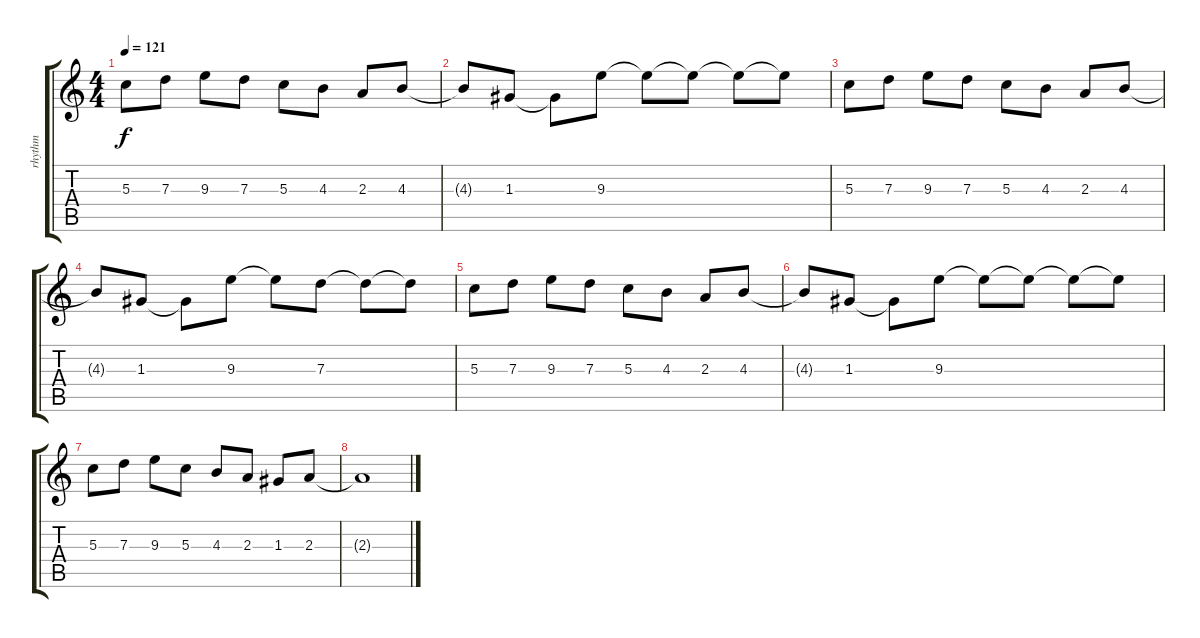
\track ("rhythm" "rhythm") {instrument overdrivenguitar}
\staff {score tabs}
\tuning (E4 B3 G3 D3 A2 E2) {hide}
\ts (4 4)
\tempo 121
\clef g2
\ks c
5.3.8{dy f} 7.3.8 9.3.8 7.3.8 5.3.8 4.3.8 2.3.8 4.3.8 |
4.3{t}.8 1.3.8 1.3{t}.8 9.3.8 9.3{t}.8 9.3{t}.8 9.3{t}.8 9.3{t}.8 |
5.3.8 7.3.8 9.3.8 7.3.8 5.3.8 4.3.8 2.3.8 4.3.8 |
4.3{t}.8 1.3.8 1.3{t}.8 9.3.8 9.3{t}.8 7.3.8 7.3{t}.8 7.3{t}.8 |
5.3.8 7.3.8 9.3.8 7.3.8 5.3.8 4.3.8 2.3.8 4.3.8 |
4.3{t}.8 1.3.8 1.3{t}.8 9.3.8 9.3{t}.8 9.3{t}.8 9.3{t}.8 9.3{t}.8 |
5.3.8 7.3.8 9.3.8 5.3.8 4.3.8 2.3.8 1.3.8 2.3.8 |
2.3{t}.1
